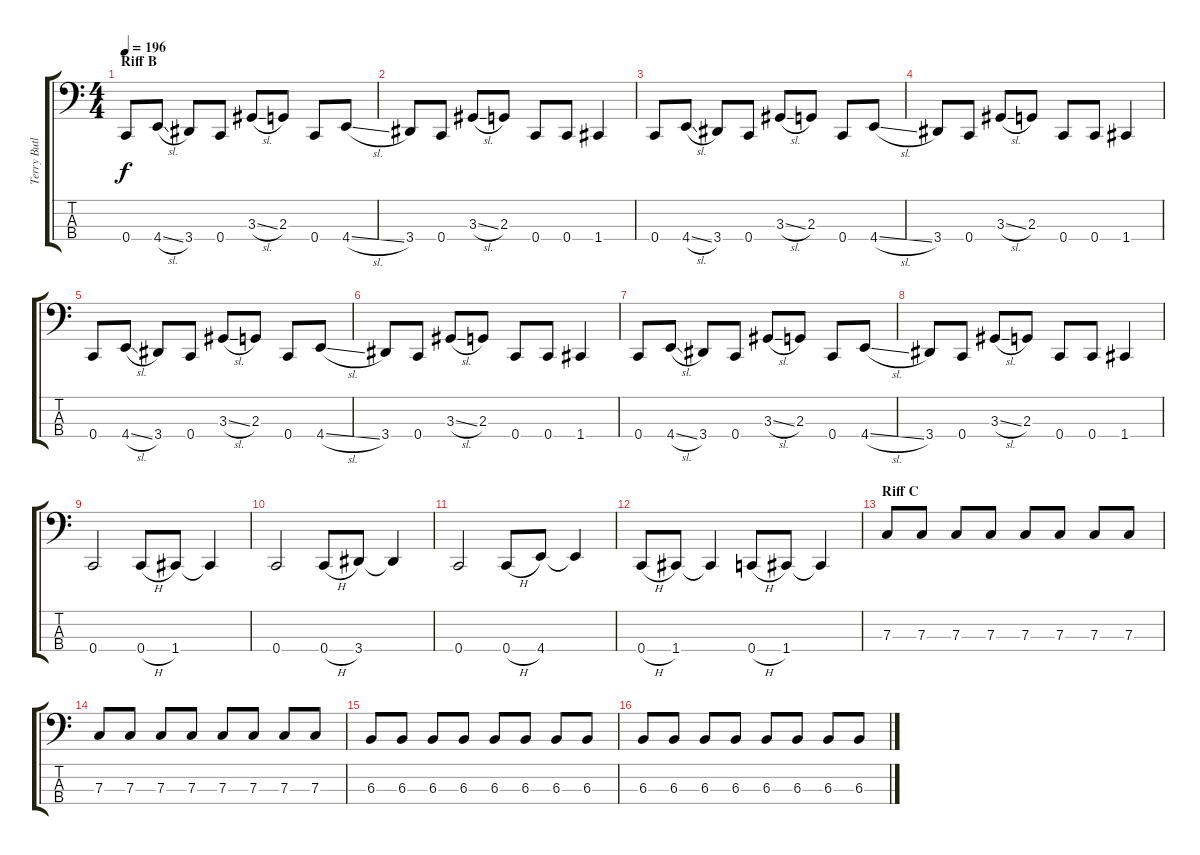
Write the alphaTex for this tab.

\track ("Terry Butler" "Terry Butl") {instrument electricbassfinger}
\staff {score tabs}
\tuning (Eb2 Bb1 F1 C1) {hide}
\ts (4 4)
\section ("" "Riff B")
\tempo 196
\clef f4
\ks c
0.4.8{dy f} 4.4{sl}.8 3.4.8 0.4.8 3.3{sl}.8 2.3.8 0.4.8 4.4{sl}.8 |
3.4.8 0.4.8 3.3{sl}.8 2.3.8 0.4.8 0.4.8 1.4.4 |
0.4.8 4.4{sl}.8 3.4.8 0.4.8 3.3{sl}.8 2.3.8 0.4.8 4.4{sl}.8 |
3.4.8 0.4.8 3.3{sl}.8 2.3.8 0.4.8 0.4.8 1.4.4 |
0.4.8 4.4{sl}.8 3.4.8 0.4.8 3.3{sl}.8 2.3.8 0.4.8 4.4{sl}.8 |
3.4.8 0.4.8 3.3{sl}.8 2.3.8 0.4.8 0.4.8 1.4.4 |
0.4.8 4.4{sl}.8 3.4.8 0.4.8 3.3{sl}.8 2.3.8 0.4.8 4.4{sl}.8 |
3.4.8 0.4.8 3.3{sl}.8 2.3.8 0.4.8 0.4.8 1.4.4 |
0.4.2 0.4{h}.8 1.4.8 1.4{t}.4 |
0.4.2 0.4{h}.8 3.4.8 3.4{t}.4 |
0.4.2 0.4{h}.8 4.4.8 4.4{t}.4 |
0.4{h}.8 1.4.8 1.4{t}.4 0.4{h}.8 1.4.8 1.4{t}.4 |
\section ("" "Riff C")
7.3.8 7.3.8 7.3.8 7.3.8 7.3.8 7.3.8 7.3.8 7.3.8 |
7.3.8 7.3.8 7.3.8 7.3.8 7.3.8 7.3.8 7.3.8 7.3.8 |
6.3.8 6.3.8 6.3.8 6.3.8 6.3.8 6.3.8 6.3.8 6.3.8 |
6.3.8 6.3.8 6.3.8 6.3.8 6.3.8 6.3.8 6.3.8 6.3.8
